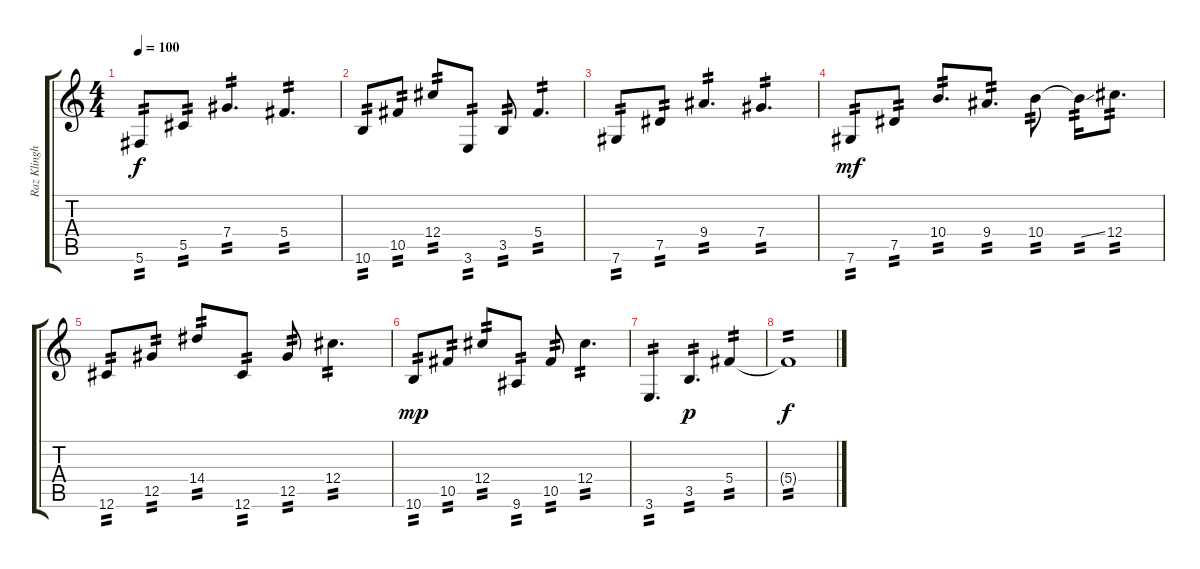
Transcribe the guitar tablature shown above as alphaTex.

\track ("Raz Klinghoffer" "Raz Klingh") {instrument distortionguitar}
\staff {score tabs}
\tuning (Eb4 Bb3 Gb3 Db3 Ab2 Db2) {hide}
\ts (4 4)
\tempo 100
\clef g2
\ks c
5.6.8{tp 2 dy f} 5.5.8{tp 2} 7.4.4{d tp 2} 5.4.4{d tp 2} |
10.6.8{tp 2} 10.5.8{tp 2} 12.4.8{tp 2} 3.6.8{tp 2} 3.5.8{tp 2} 5.4.4{d tp 2} |
7.6.8{tp 2} 7.5.8{tp 2} 9.4.4{d tp 2} 7.4.4{d tp 2} |
7.6.8{tp 2 dy mf} 7.5.8{tp 2} 10.4.8{d tp 2} 9.4.8{d tp 2} 10.4.8{tp 2} 10.4{ss t}.16{tp 2} 12.4.8{d tp 2} |
12.6.8{tp 2} 12.5.8{tp 2} 14.4.8{tp 2} 12.6.8{tp 2} 12.5.8{tp 2} 12.4.4{d tp 2} |
10.6.8{tp 2 dy mp} 10.5.8{tp 2} 12.4.8{tp 2} 9.6.8{tp 2} 10.5.8{tp 2} 12.4.4{d tp 2} |
3.6.4{d tp 2} 3.5.4{d tp 2 dy p} 5.4.4{tp 2} |
5.4{t}.1{tp 2 dy f}
